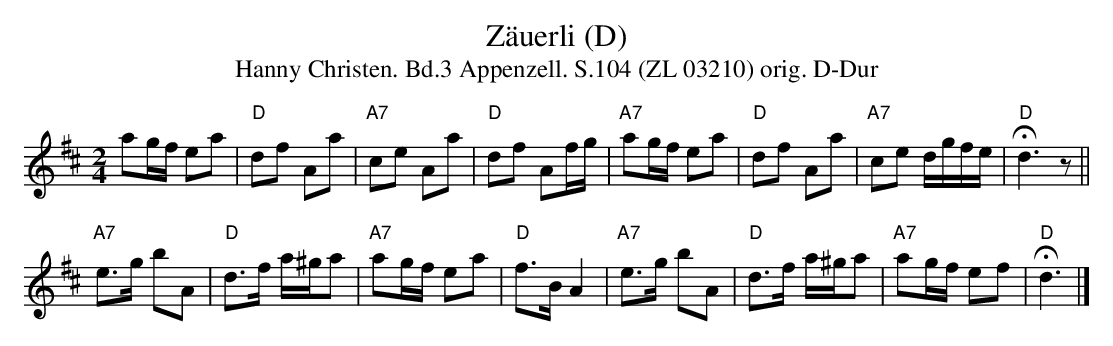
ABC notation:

X:1
T:Zäuerli (D)
T:Hanny Christen. Bd.3 Appenzell. S.104 (ZL 03210) orig. D-Dur
M:2/4
L:1/8
K:D
ag/f/ ea | "D"df Aa | "A7"ce Aa | "D"df Af/g/ | \
"A7"ag/f/ ea | "D"df Aa | "A7"ce d/g/f/e/ | !fermata!"D"d3 z ||
"A7"e>g bA | "D"d>f a/^g/a | "A7"ag/f/ ea | "D"f>B A2 | "A7"e>g bA |  "D"d>f a/^g/a | "A7"ag/f/ ef |"D"!fermata!d3 |]
